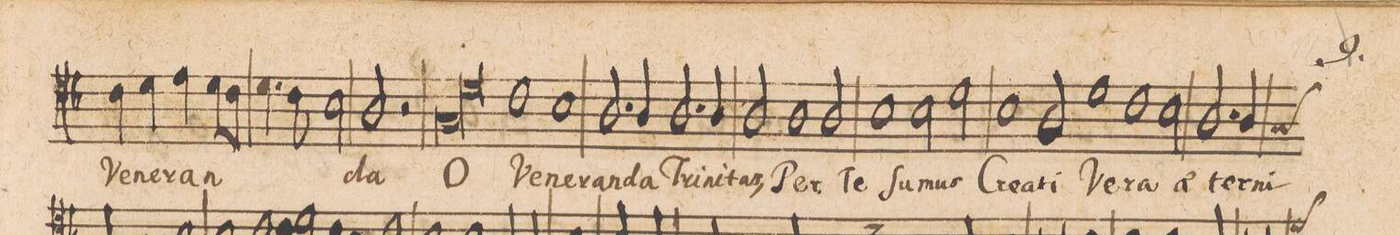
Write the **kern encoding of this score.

**kern	**text
*I"[Tenore]	*
*clefC4	*
*k[b-]	*
*met(C|)	*
*M2/1	*
4c\	Ve-
4d\	-ne-
4e\	-ran-
8d\L	.
8c\J	.
=9-	=9-
4.d\	.
8c\	.
2B-\	.
2A/	-da
2r	.
=10-	=10-
*lig	*
1G/	O
1d\	.
*Xlig	*
=11-	=11-
1c\	Ve-
1B-\	-ne-
=12-	=12-
2.A/	-ran-
4A/	-da
2.A/	Tri-
4A/	-ni-
=13-	=13-
2A/	-tas,
1A\	Per
2A/	Te
=14-	=14-
1B-\	ſu-
2B-\	-mus
2d\	Cre-
=15-	=15-
1B-\	-a-
2A/	-ti
1d\	Ve-
=16-	=16-
1c\	-ra
2B-\	(ae)-
=17-	=17-
2.A/	-ter-
*custos:G	*
4A/	-ni-
*-	*-
